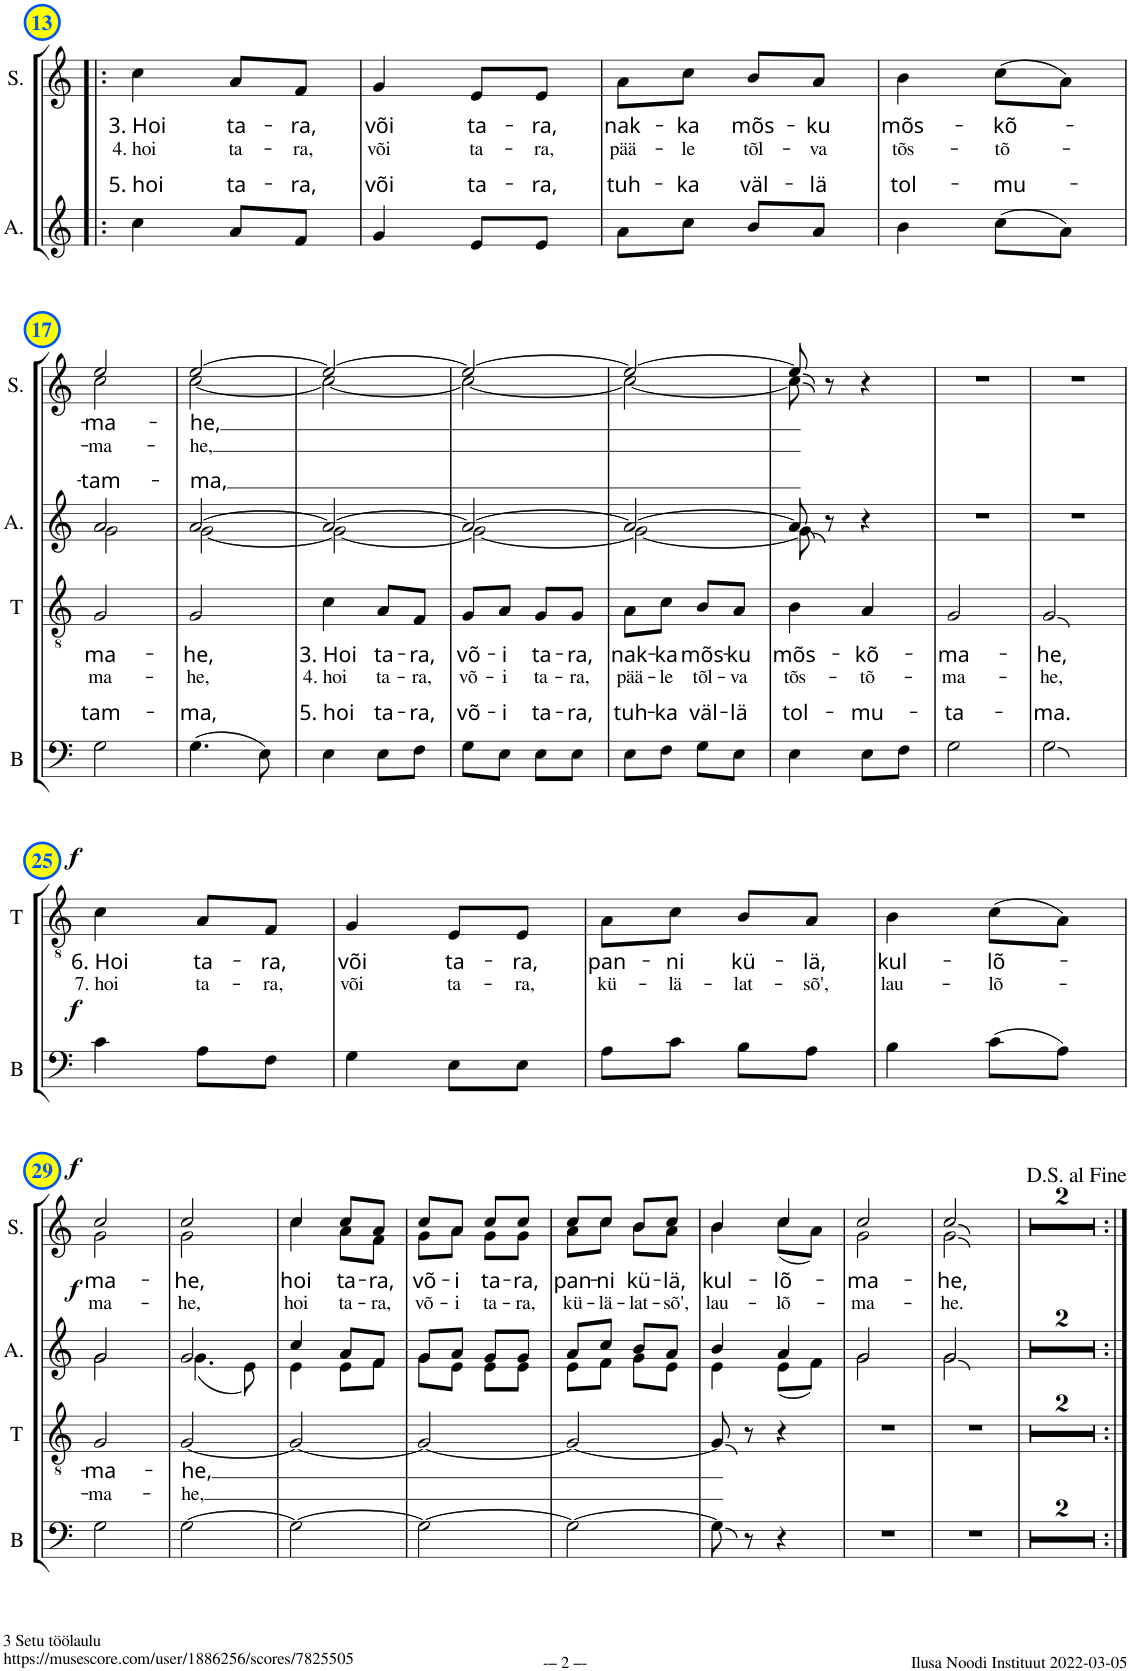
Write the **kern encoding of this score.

**kern	**dynam	**kern	**text	**text	**text	**dynam	**kern	**dynam	**kern	**text	**text	**text	**dynam
*part4	*part4	*part3	*part3	*part3	*part3	*part3	*part2	*part2	*part1	*part1	*part1	*part1	*part1
*staff4	*staff4	*staff3	*staff3	*staff3	*staff3	*staff3	*staff2	*staff2	*staff1	*staff1	*staff1	*staff1	*staff1
*I"B	*	*I"T	*	*	*	*	*I"Alto	*	*I"Soprano	*	*	*	*
*I'B	*	*I'T	*	*	*	*	*I'A.	*	*I'S.	*	*	*	*
!!LO:PB:g=z
*clefF4	*	*clefGv2	*	*	*	*	*clefG2	*	*clefG2	*	*	*	*
*	*	*	*	*	*	*	*Trd1c2	*	*	*	*	*	*
*k[]	*	*k[]	*	*	*	*	*k[]	*	*k[]	*	*	*	*
*M2/4	*	*M2/4	*	*	*	*	*M2/4	*	*M2/4	*	*	*	*
=13!|:	=13!|:	=13!|:	=13!|:	=13!|:	=13!|:	=13!|:	=13!|:	=13!|:	=13!|:	=13!|:	=13!|:	=13!|:	=13!|:
!	!	!	!	!	!	!	!	!	!	!LO:LY:b	!LO:LY:b	!LO:LY:b	!
2r	.	2r	.	.	.	.	4cc\	.	4cc\	3. Hoi	4. hoi	5. hoi	.
!	!	!	!	!	!	!	!	!	!	!LO:LY:b	!LO:LY:b	!LO:LY:b	!
.	.	.	.	.	.	.	8a/L	.	8a/L	ta-	ta-	ta-	.
!	!	!	!	!	!	!	!	!	!	!LO:LY:b	!LO:LY:b	!LO:LY:b	!
.	.	.	.	.	.	.	8f/J	.	8f/J	-ra,	-ra,	-ra,	.
=14	=14	=14	=14	=14	=14	=14	=14	=14	=14	=14	=14	=14	=14
!	!	!	!	!	!	!	!	!	!	!LO:LY:b	!LO:LY:b	!LO:LY:b	!
2r	.	2r	.	.	.	.	4g/	.	4g/	või	või	või	.
!	!	!	!	!	!	!	!	!	!	!LO:LY:b	!LO:LY:b	!LO:LY:b	!
.	.	.	.	.	.	.	8e/L	.	8e/L	ta-	ta-	ta-	.
!	!	!	!	!	!	!	!	!	!	!LO:LY:b	!LO:LY:b	!LO:LY:b	!
.	.	.	.	.	.	.	8e/J	.	8e/J	-ra,	-ra,	-ra,	.
=15	=15	=15	=15	=15	=15	=15	=15	=15	=15	=15	=15	=15	=15
!	!	!	!	!	!	!	!	!	!	!LO:LY:b	!LO:LY:b	!LO:LY:b	!
2r	.	2r	.	.	.	.	8a\L	.	8a\L	nak-	pää-	tuh-	.
!	!	!	!	!	!	!	!	!	!	!LO:LY:b	!LO:LY:b	!LO:LY:b	!
.	.	.	.	.	.	.	8cc\J	.	8cc\J	-ka	-le	-ka	.
!	!	!	!	!	!	!	!	!	!	!LO:LY:b	!LO:LY:b	!LO:LY:b	!
.	.	.	.	.	.	.	8b/L	.	8b/L	mõs-	tõl-	väl-	.
!	!	!	!	!	!	!	!	!	!	!LO:LY:b	!LO:LY:b	!LO:LY:b	!
.	.	.	.	.	.	.	8a/J	.	8a/J	-ku	-va	-lä	.
=16	=16	=16	=16	=16	=16	=16	=16	=16	=16	=16	=16	=16	=16
!	!	!	!	!	!	!	!	!	!	!LO:LY:b	!LO:LY:b	!LO:LY:b	!
2r	.	2r	.	.	.	.	4b\	.	4b\	mõs-	tõs-	tol-	.
!	!	!	!	!	!	!	!	!	!	!LO:LY:b	!LO:LY:b	!LO:LY:b	!
.	.	.	.	.	.	.	(8cc\L	.	(8cc\L	-kõ-	-tõ-	-mu-	.
.	.	.	.	.	.	.	8a\J)	.	8a\J)	.	.	.	.
!!LO:LB:g=z
=17	=17	=17	=17	=17	=17	=17	=17	=17	=17	=17	=17	=17	=17
!	!	!	!LO:LY:b	!LO:LY:b	!LO:LY:b	!	!	!	!	!LO:LY:b	!LO:LY:b	!LO:LY:b	!
*	*	*	*	*	*	*	*^	*	*^	*	*	*	*
2G\	.	2G/	ma-	ma-	tam-	.	2a/	2g\	.	2ee/	2cc\	-ma-	-ma-	-tam-	.
=18	=18	=18	=18	=18	=18	=18	=18	=18	=18	=18	=18	=18	=18	=18	=18
!	!	!	!LO:LY:b	!LO:LY:b	!LO:LY:b	!	!	!	!	!	!	!LO:LY:b	!LO:LY:b	!LO:LY:b	!
(4.G\	.	2G/	-he,	-he,	-ma,	.	[2a/	[2g\	.	[2ee/	[2cc\	-he,	-he,	-ma,	.
8E\)	.	.	.	.	.	.	.	.	.	.	.	.	.	.	.
=19	=19	=19	=19	=19	=19	=19	=19	=19	=19	=19	=19	=19	=19	=19	=19
!	!	!	!LO:LY:b	!LO:LY:b	!LO:LY:b	!	!	!	!	!	!	!	!	!	!
4E\	.	4c\	3. Hoi	4. hoi	5. hoi	.	2a/_	2g\_	.	2ee/_	2cc\_	.	.	.	.
!	!	!	!LO:LY:b	!LO:LY:b	!LO:LY:b	!	!	!	!	!	!	!	!	!	!
8E\L	.	8A/L	ta-	ta-	ta-	.	.	.	.	.	.	.	.	.	.
!	!	!	!LO:LY:b	!LO:LY:b	!LO:LY:b	!	!	!	!	!	!	!	!	!	!
8F\J	.	8F/J	-ra,	-ra,	-ra,	.	.	.	.	.	.	.	.	.	.
=20	=20	=20	=20	=20	=20	=20	=20	=20	=20	=20	=20	=20	=20	=20	=20
!	!	!	!LO:LY:b	!LO:LY:b	!LO:LY:b	!	!	!	!	!	!	!	!	!	!
8G\L	.	8G/L	võ-	võ-	võ-	.	2a/_	2g\_	.	2ee/_	2cc\_	.	.	.	.
!	!	!	!LO:LY:b	!LO:LY:b	!LO:LY:b	!	!	!	!	!	!	!	!	!	!
8E\J	.	8A/J	-i	-i	-i	.	.	.	.	.	.	.	.	.	.
!	!	!	!LO:LY:b	!LO:LY:b	!LO:LY:b	!	!	!	!	!	!	!	!	!	!
8E\L	.	8G/L	ta-	ta-	ta-	.	.	.	.	.	.	.	.	.	.
!	!	!	!LO:LY:b	!LO:LY:b	!LO:LY:b	!	!	!	!	!	!	!	!	!	!
8E\J	.	8G/J	-ra,	-ra,	-ra,	.	.	.	.	.	.	.	.	.	.
=21	=21	=21	=21	=21	=21	=21	=21	=21	=21	=21	=21	=21	=21	=21	=21
!	!	!	!LO:LY:b	!LO:LY:b	!LO:LY:b	!	!	!	!	!	!	!	!	!	!
8E\L	.	8A\L	nak-	pää-	tuh-	.	2a/_	2g\_	.	2ee/_	2cc\_	.	.	.	.
!	!	!	!LO:LY:b	!LO:LY:b	!LO:LY:b	!	!	!	!	!	!	!	!	!	!
8F\J	.	8c\J	-ka	-le	-ka	.	.	.	.	.	.	.	.	.	.
!	!	!	!LO:LY:b	!LO:LY:b	!LO:LY:b	!	!	!	!	!	!	!	!	!	!
8G\L	.	8B/L	mõs-	tõl-	väl-	.	.	.	.	.	.	.	.	.	.
!	!	!	!LO:LY:b	!LO:LY:b	!LO:LY:b	!	!	!	!	!	!	!	!	!	!
8E\J	.	8A/J	-ku	-va	-lä	.	.	.	.	.	.	.	.	.	.
=22	=22	=22	=22	=22	=22	=22	=22	=22	=22	=22	=22	=22	=22	=22	=22
!	!	!	!LO:LY:b	!LO:LY:b	!LO:LY:b	!	!	!	!	!	!	!	!	!	!
4E\	.	4B\	mõs-	tõs-	tol-	.	8a/]	8g\]	.	8ee/]	8cc\]	.	.	.	.
.	.	.	.	.	.	.	8r	4.ryy	.	8r	4.ryy	.	.	.	.
!	!	!	!LO:LY:b	!LO:LY:b	!LO:LY:b	!	!	!	!	!	!	!	!	!	!
8E\L	.	4A/	-kõ-	-tõ-	-mu-	.	4r	.	.	4r	.	.	.	.	.
8F\J	.	.	.	.	.	.	.	.	.	.	.	.	.	.	.
*	*	*	*	*	*	*	*v	*v	*	*	*	*	*	*	*
*	*	*	*	*	*	*	*	*	*v	*v	*	*	*	*
=23	=23	=23	=23	=23	=23	=23	=23	=23	=23	=23	=23	=23	=23
!	!	!	!LO:LY:b	!LO:LY:b	!LO:LY:b	!	!	!	!	!	!	!	!
2G\	.	2G/	-ma-	-ma-	-ta-	.	2r	.	2r	.	.	.	.
=24	=24	=24	=24	=24	=24	=24	=24	=24	=24	=24	=24	=24	=24
!	!	!	!LO:LY:b	!LO:LY:b	!LO:LY:b	!	!	!	!	!	!	!	!
2G\	.	2G/	-he,	-he,	-ma.	.	2r	.	2r	.	.	.	.
!!LO:LB:g=z
=25	=25	=25	=25	=25	=25	=25	=25	=25	=25	=25	=25	=25	=25
!	!LO:DY:a	!	!LO:LY:b	!LO:LY:b	!	!LO:DY:a	!	!	!	!	!	!	!
4c\	f	4c\	6. Hoi	7. hoi	.	f	2r	.	2r	.	.	.	.
!	!	!	!LO:LY:b	!LO:LY:b	!	!	!	!	!	!	!	!	!
8A\L	.	8A/L	ta-	ta-	.	.	.	.	.	.	.	.	.
!	!	!	!LO:LY:b	!LO:LY:b	!	!	!	!	!	!	!	!	!
8F\J	.	8F/J	-ra,	-ra,	.	.	.	.	.	.	.	.	.
=26	=26	=26	=26	=26	=26	=26	=26	=26	=26	=26	=26	=26	=26
!	!	!	!LO:LY:b	!LO:LY:b	!	!	!	!	!	!	!	!	!
4G\	.	4G/	või	või	.	.	2r	.	2r	.	.	.	.
!	!	!	!LO:LY:b	!LO:LY:b	!	!	!	!	!	!	!	!	!
8E\L	.	8E/L	ta-	ta-	.	.	.	.	.	.	.	.	.
!	!	!	!LO:LY:b	!LO:LY:b	!	!	!	!	!	!	!	!	!
8E\J	.	8E/J	-ra,	-ra,	.	.	.	.	.	.	.	.	.
=27	=27	=27	=27	=27	=27	=27	=27	=27	=27	=27	=27	=27	=27
!	!	!	!LO:LY:b	!LO:LY:b	!	!	!	!	!	!	!	!	!
8A\L	.	8A\L	pan-	kü-	.	.	2r	.	2r	.	.	.	.
!	!	!	!LO:LY:b	!LO:LY:b	!	!	!	!	!	!	!	!	!
8c\J	.	8c\J	-ni	-lä-	.	.	.	.	.	.	.	.	.
!	!	!	!LO:LY:b	!LO:LY:b	!	!	!	!	!	!	!	!	!
8B\L	.	8B/L	kü-	-lat-	.	.	.	.	.	.	.	.	.
!	!	!	!LO:LY:b	!LO:LY:b	!	!	!	!	!	!	!	!	!
8A\J	.	8A/J	-lä,	-sõ',	.	.	.	.	.	.	.	.	.
=28	=28	=28	=28	=28	=28	=28	=28	=28	=28	=28	=28	=28	=28
!	!	!	!LO:LY:b	!LO:LY:b	!	!	!	!	!	!	!	!	!
4B\	.	4B\	kul-	lau-	.	.	2r	.	2r	.	.	.	.
!	!	!	!LO:LY:b	!LO:LY:b	!	!	!	!	!	!	!	!	!
(8c\L	.	(8c\L	-lõ-	-lõ-	.	.	.	.	.	.	.	.	.
8A\J)	.	8A\J)	.	.	.	.	.	.	.	.	.	.	.
!!LO:LB:g=z
=29	=29	=29	=29	=29	=29	=29	=29	=29	=29	=29	=29	=29	=29
!	!	!	!LO:LY:b	!LO:LY:b	!	!	!	!LO:DY:a	!	!LO:LY:b	!LO:LY:b	!	!LO:DY:a
*	*	*	*	*	*	*	*^	*	*^	*	*	*	*
2G\	.	2G/	-ma-	-ma-	.	.	2g/	2g\	f	2cc/	2g\	-ma-	-ma-	.	f
=30	=30	=30	=30	=30	=30	=30	=30	=30	=30	=30	=30	=30	=30	=30	=30
!	!	!	!LO:LY:b	!LO:LY:b	!	!	!	!	!	!	!	!LO:LY:b	!LO:LY:b	!	!
[2G\	.	[2G/	-he,	-he,	.	.	2g/	(4.g\	.	2cc/	2g\	-he,	-he,	.	.
.	.	.	.	.	.	.	.	8e\)	.	.	.	.	.	.	.
=31	=31	=31	=31	=31	=31	=31	=31	=31	=31	=31	=31	=31	=31	=31	=31
!	!	!	!	!	!	!	!	!	!	!	!	!LO:LY:b	!LO:LY:b	!	!
2G\_	.	2G/_	.	.	.	.	4cc/	4e\	.	4cc/	4cc\	hoi	hoi	.	.
!	!	!	!	!	!	!	!	!	!	!	!	!LO:LY:b	!LO:LY:b	!	!
.	.	.	.	.	.	.	8a/L	8e\L	.	8cc/L	8a\L	ta-	ta-	.	.
!	!	!	!	!	!	!	!	!	!	!	!	!LO:LY:b	!LO:LY:b	!	!
.	.	.	.	.	.	.	8f/J	8f\J	.	8a/J	8f\J	-ra,	-ra,	.	.
=32	=32	=32	=32	=32	=32	=32	=32	=32	=32	=32	=32	=32	=32	=32	=32
!	!	!	!	!	!	!	!	!	!	!	!	!LO:LY:b	!LO:LY:b	!	!
2G\_	.	2G/_	.	.	.	.	8g/L	8g\L	.	8cc/L	8g\L	võ-	võ-	.	.
!	!	!	!	!	!	!	!	!	!	!	!	!LO:LY:b	!LO:LY:b	!	!
.	.	.	.	.	.	.	8a/J	8e\J	.	8a/J	8a\J	-i	-i	.	.
!	!	!	!	!	!	!	!	!	!	!	!	!LO:LY:b	!LO:LY:b	!	!
.	.	.	.	.	.	.	8g/L	8e\L	.	8cc/L	8g\L	ta-	ta-	.	.
!	!	!	!	!	!	!	!	!	!	!	!	!LO:LY:b	!LO:LY:b	!	!
.	.	.	.	.	.	.	8g/J	8e\J	.	8cc/J	8g\J	-ra,	-ra,	.	.
=33	=33	=33	=33	=33	=33	=33	=33	=33	=33	=33	=33	=33	=33	=33	=33
!	!	!	!	!	!	!	!	!	!	!	!	!LO:LY:b	!LO:LY:b	!	!
2G\_	.	2G/_	.	.	.	.	8a/L	8e\L	.	8cc/L	8a\L	pan-	kü-	.	.
!	!	!	!	!	!	!	!	!	!	!	!	!LO:LY:b	!LO:LY:b	!	!
.	.	.	.	.	.	.	8cc/J	8f\J	.	8cc/J	8cc\J	-ni	-lä-	.	.
!	!	!	!	!	!	!	!	!	!	!	!	!LO:LY:b	!LO:LY:b	!	!
.	.	.	.	.	.	.	8b/L	8g\L	.	8b/L	8b\L	kü-	-lat-	.	.
!	!	!	!	!	!	!	!	!	!	!	!	!LO:LY:b	!LO:LY:b	!	!
.	.	.	.	.	.	.	8a/J	8e\J	.	8cc/J	8a\J	-lä,	-sõ',	.	.
=34	=34	=34	=34	=34	=34	=34	=34	=34	=34	=34	=34	=34	=34	=34	=34
!	!	!	!	!	!	!	!	!	!	!	!	!LO:LY:b	!LO:LY:b	!	!
8G\]	.	8G/]	.	.	.	.	4b/	4e\	.	4b/	4b\	kul-	lau-	.	.
8r	.	8r	.	.	.	.	.	.	.	.	.	.	.	.	.
!	!	!	!	!	!	!	!	!	!	!	!	!LO:LY:b	!LO:LY:b	!	!
4r	.	4r	.	.	.	.	4a/	(8e\L	.	4cc/	(8cc\L	-lõ-	-lõ-	.	.
.	.	.	.	.	.	.	.	8f\J)	.	.	8a\J)	.	.	.	.
=35	=35	=35	=35	=35	=35	=35	=35	=35	=35	=35	=35	=35	=35	=35	=35
!	!	!	!	!	!	!	!	!	!	!	!	!LO:LY:b	!LO:LY:b	!	!
2r	.	2r	.	.	.	.	2g/	2g\	.	2cc/	2g\	-ma-	-ma-	.	.
=36	=36	=36	=36	=36	=36	=36	=36	=36	=36	=36	=36	=36	=36	=36	=36
!	!	!	!	!	!	!	!	!	!	!	!	!LO:LY:b	!LO:LY:b	!	!
2r	.	2r	.	.	.	.	2g/	2g\	.	2cc/	2g\	-he,	-he.	.	.
*	*	*	*	*	*	*	*v	*v	*	*	*	*	*	*	*
*	*	*	*	*	*	*	*	*	*v	*v	*	*	*	*
=37	=37	=37	=37	=37	=37	=37	=37	=37	=37	=37	=37	=37	=37
2r	.	2r	.	.	.	.	2r	.	2r	.	.	.	.
=	=	=	=	=	=	=	=	=	=	=	=	=	=
*-	*-	*-	*-	*-	*-	*-	*-	*-	*-	*-	*-	*-	*-
